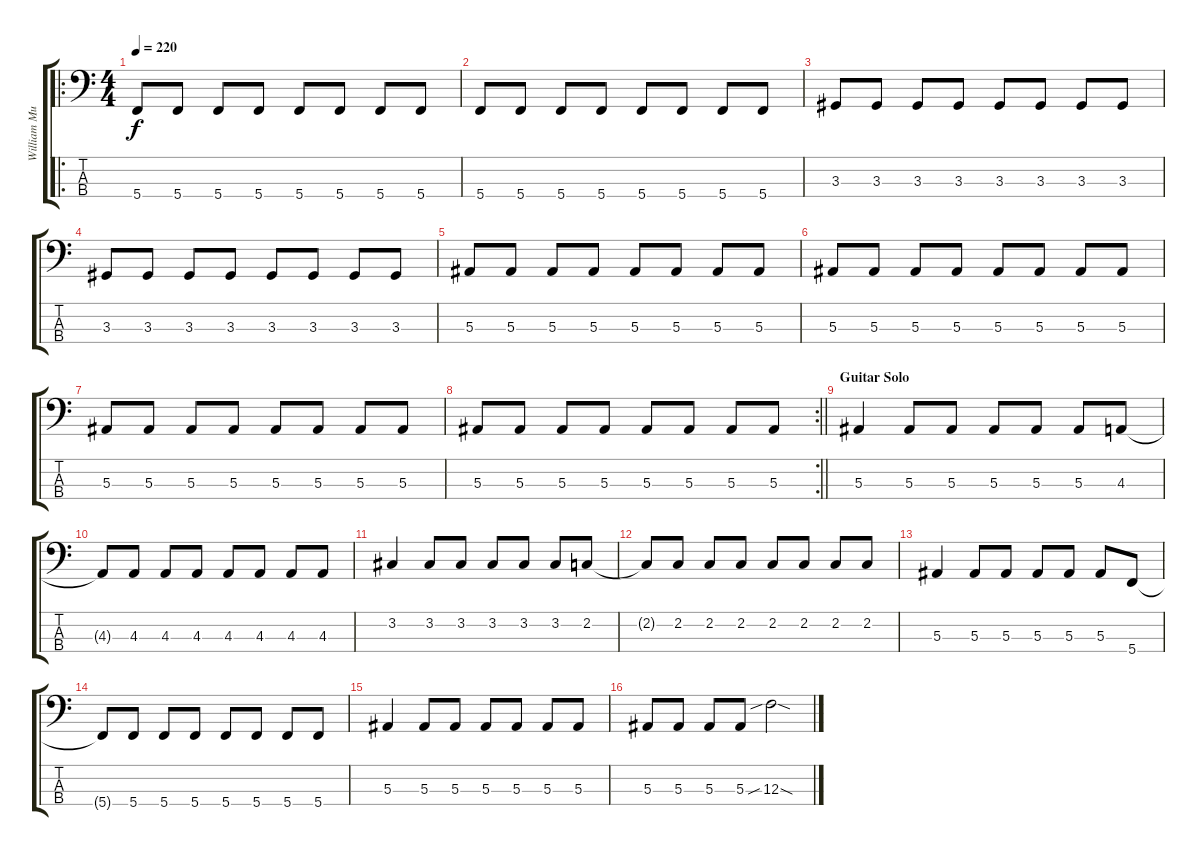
\track ("William Murderface (Bass)" "William Mu") {instrument electricbassfinger}
\staff {score tabs}
\tuning (Eb2 Bb1 F1 C1) {hide}
\ro
\ts (4 4)
\tempo 220
\clef f4
\ks c
5.4.8{dy f} 5.4.8 5.4.8 5.4.8 5.4.8 5.4.8 5.4.8 5.4.8 |
5.4.8 5.4.8 5.4.8 5.4.8 5.4.8 5.4.8 5.4.8 5.4.8 |
3.3.8 3.3.8 3.3.8 3.3.8 3.3.8 3.3.8 3.3.8 3.3.8 |
3.3.8 3.3.8 3.3.8 3.3.8 3.3.8 3.3.8 3.3.8 3.3.8 |
5.3.8 5.3.8 5.3.8 5.3.8 5.3.8 5.3.8 5.3.8 5.3.8 |
5.3.8 5.3.8 5.3.8 5.3.8 5.3.8 5.3.8 5.3.8 5.3.8 |
5.3.8 5.3.8 5.3.8 5.3.8 5.3.8 5.3.8 5.3.8 5.3.8 |
\rc 2
\barLineRight lightlight
5.3.8 5.3.8 5.3.8 5.3.8 5.3.8 5.3.8 5.3.8 5.3.8 |
\section ("" "Guitar Solo")
5.3.4 5.3.8 5.3.8 5.3.8 5.3.8 5.3.8 4.3.8 |
4.3{t}.8 4.3.8 4.3.8 4.3.8 4.3.8 4.3.8 4.3.8 4.3.8 |
3.2.4 3.2.8 3.2.8 3.2.8 3.2.8 3.2.8 2.2.8 |
2.2{t}.8 2.2.8 2.2.8 2.2.8 2.2.8 2.2.8 2.2.8 2.2.8 |
5.3.4 5.3.8 5.3.8 5.3.8 5.3.8 5.3.8 5.4.8 |
5.4{t}.8 5.4.8 5.4.8 5.4.8 5.4.8 5.4.8 5.4.8 5.4.8 |
5.3.4 5.3.8 5.3.8 5.3.8 5.3.8 5.3.8 5.3.8 |
5.3.8 5.3.8 5.3.8 5.3.8 12.3{sib sod}.2
